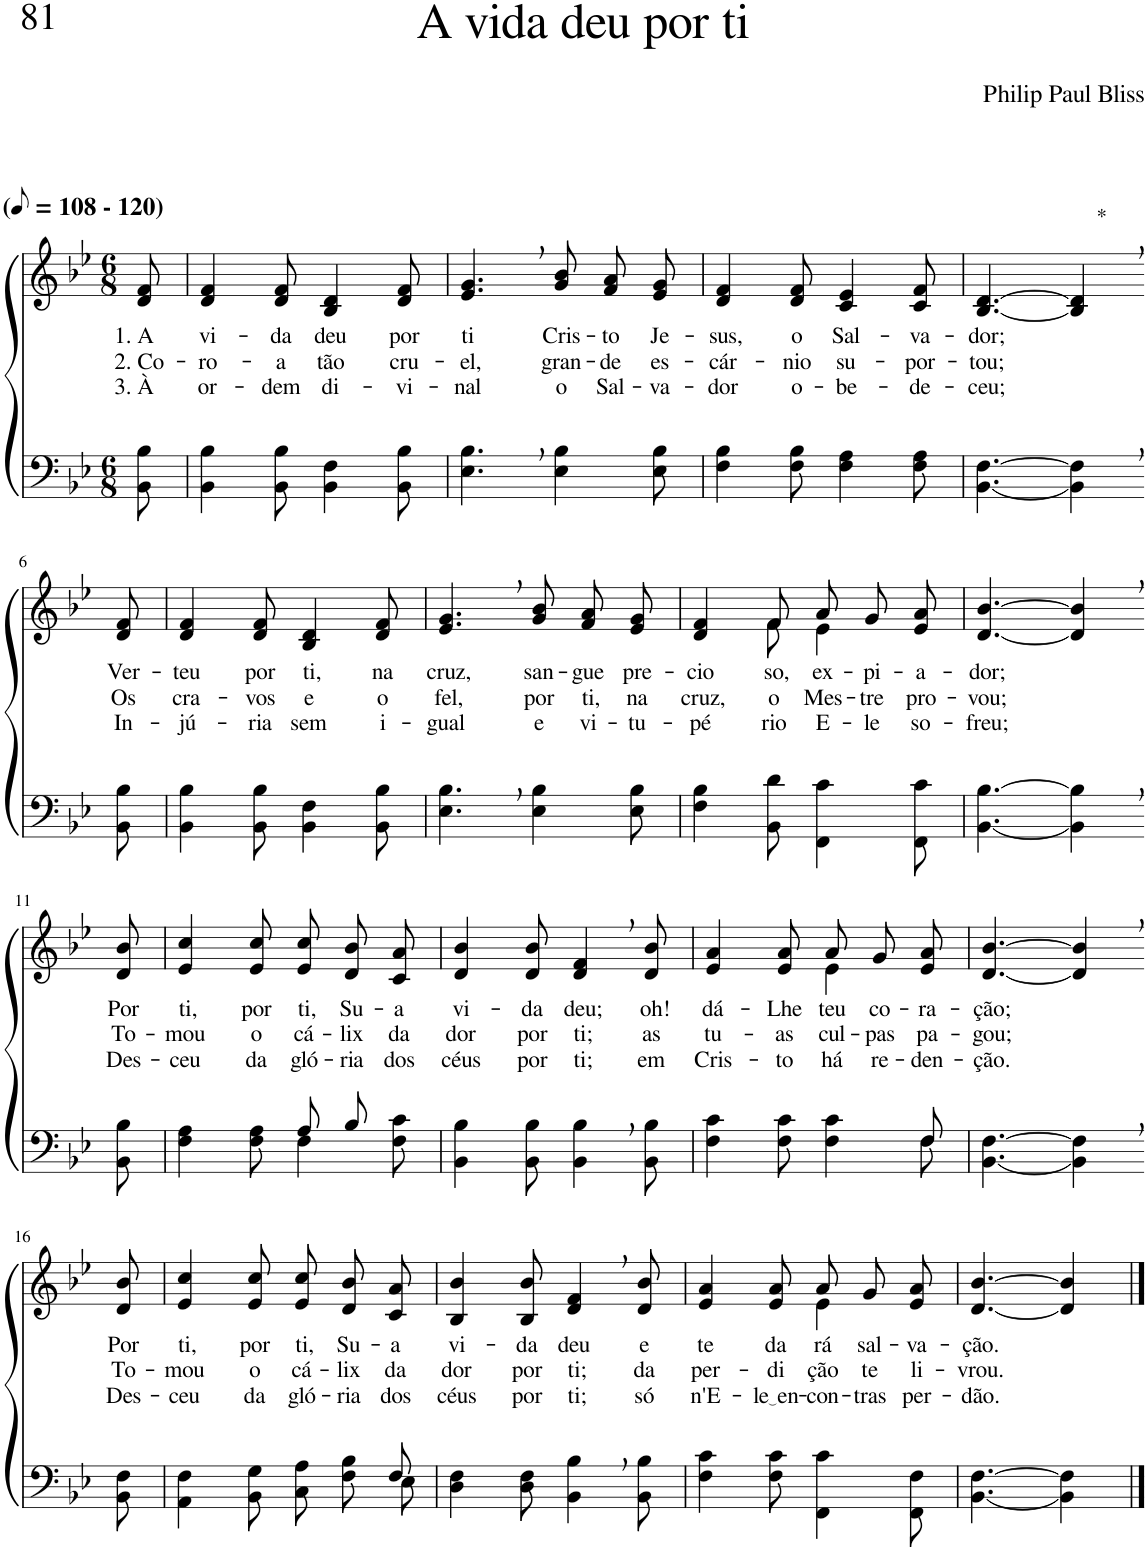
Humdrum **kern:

**kern	**kern	**text	**text	**text
*part2	*part1	*part1	*part1	*part1
*staff2	*staff1	*staff1	*staff1	*staff1
*I"Parte III e IV	*I"Parte I e II	*	*	*
*clefF4	*clefG2	*	*	*
*Trd-1c-2	*Trd-1c-2	*	*	*
*k[b-e-]	*k[b-e-]	*	*	*
*M6/8	*M6/8	*	*	*
*MM54	*MM54	*	*	*
=1	=1	=1	=1	=1
!	!LO:TX:a:B:t=(	!	!	!
!	!LO:TX:a:B:t=- 120)	!	!	!
!	!	!LO:LY:b	!LO:LY:b	!LO:LY:b
8BB-\ 8B-\	8d/ 8f/	1. A	2. Co-	3. À
=2	=2	=2	=2	=2
!	!	!LO:LY:b	!LO:LY:b	!LO:LY:b
4BB-\ 4B-\	4d/ 4f/	vi-	-ro-	or-
!	!	!LO:LY:b	!LO:LY:b	!LO:LY:b
8BB-\ 8B-\	8d/ 8f/	-da	-a	-dem
!	!	!LO:LY:b	!LO:LY:b	!LO:LY:b
4BB-\ 4F\	4B-/ 4d/	deu	tão	di-
!	!	!LO:LY:b	!LO:LY:b	!LO:LY:b
8BB-\ 8B-\	8d/ 8f/	por	cru-	-vi-
=3	=3	=3	=3	=3
!	!	!LO:LY:b	!LO:LY:b	!LO:LY:b
4.E-\, 4.B-\,	4.e-/, 4.g/,	ti	-el,	-nal
!	!	!LO:LY:b	!LO:LY:b	!LO:LY:b
4E-\ 4B-\	8g/ 8b-/L	Cris-	gran-	o
!	!	!LO:LY:b	!LO:LY:b	!LO:LY:b
.	8f/ 8a/	-to	-de	Sal-
!	!	!LO:LY:b	!LO:LY:b	!LO:LY:b
8E-\ 8B-\	8e-/ 8g/J	Je-	es-	-va-
=4	=4	=4	=4	=4
!	!	!LO:LY:b	!LO:LY:b	!LO:LY:b
4F\ 4B-\	4d/ 4f/	-sus,	-cár-	-dor
!	!	!LO:LY:b	!LO:LY:b	!LO:LY:b
8F\ 8B-\	8d/ 8f/	o	-nio	o-
!	!	!LO:LY:b	!LO:LY:b	!LO:LY:b
4F\ 4A\	4c/ 4e-/	Sal-	su-	-be-
!	!	!LO:LY:b	!LO:LY:b	!LO:LY:b
8F\ 8A\	8c/ 8f/	-va-	-por-	-de-
=5	=5	=5	=5	=5
!	!	!LO:LY:b	!LO:LY:b	!LO:LY:b
[4.BB-\ [4.F\	[4.B-/ [4.d/	-dor;	-tou;	-ceu;
!	!LO:TX:a:t=*	!	!	!
4BB-\], 4F\],	4B-/], 4d/],	.	.	.
!!LO:LB:g=z
=6-	=6-	=6-	=6-	=6-
!	!	!LO:LY:b	!LO:LY:b	!LO:LY:b
8BB-\ 8B-\	8d/ 8f/	-Ver-	-Os	In-
=7	=7	=7	=7	=7
!	!	!LO:LY:b	!LO:LY:b	!LO:LY:b
4BB-\ 4B-\	4d/ 4f/	-teu	cra-	-jú-
!	!	!LO:LY:b	!LO:LY:b	!LO:LY:b
8BB-\ 8B-\	8d/ 8f/	por	-vos	-ria
!	!	!LO:LY:b	!LO:LY:b	!LO:LY:b
4BB-\ 4F\	4B-/ 4d/	ti,	e	sem
!	!	!LO:LY:b	!LO:LY:b	!LO:LY:b
8BB-\ 8B-\	8d/ 8f/	na	o	i-
=8	=8	=8	=8	=8
!	!	!LO:LY:b	!LO:LY:b	!LO:LY:b
4.E-\, 4.B-\,	4.e-/, 4.g/,	cruz,	fel,	-gual
!	!	!LO:LY:b	!LO:LY:b	!LO:LY:b
4E-\ 4B-\	8g/ 8b-/L	san-	por	e
!	!	!LO:LY:b	!LO:LY:b	!LO:LY:b
.	8f/ 8a/	-gue	ti,	vi-
!	!	!LO:LY:b	!LO:LY:b	!LO:LY:b
8E-\ 8B-\	8e-/ 8g/J	pre-	na	-tu-
=9	=9	=9	=9	=9
!	!	!LO:LY:b	!LO:LY:b	!LO:LY:b
*	*^	*	*	*
4F\ 4B-\	4d/ 4f/	4ryy	-cio-	cruz,	-pé-
!	!	!	!LO:LY:b	!LO:LY:b	!LO:LY:b
8BB-\ 8d\	8f/	8f\	-so,	o	-rio
!	!	!	!LO:LY:b	!LO:LY:b	!LO:LY:b
4FF\ 4c\	8a/L	4e-\	ex-	Mes-	E-
!	!	!	!LO:LY:b	!LO:LY:b	!LO:LY:b
.	8g/	.	-pi-	-tre	-le
!	!	!	!LO:LY:b	!LO:LY:b	!LO:LY:b
8FF\ 8c\	8e-/ 8a/J	8ryy	-a-	pro-	so-
=10	=10	=10	=10	=10	=10
!	!	!	!LO:LY:b	!LO:LY:b	!LO:LY:b
*	*v	*v	*	*	*
[4.BB-\ [4.B-\	[4.d/ [4.b-/	-dor;	-vou;	-freu;
4BB-\], 4B-\],	4d/], 4b-/],	.	.	.
!!LO:LB:g=z
=11-	=11-	=11-	=11-	=11-
!	!	!LO:LY:b	!LO:LY:b	!LO:LY:b
8BB-\ 8B-\	8d/ 8b-/	Por	To-	Des-
=12	=12	=12	=12	=12
*^	*	*	*	*
!	!	!	!LO:LY:b	!LO:LY:b	!LO:LY:b
4F\ 4A\	4.ryy	4e-/ 4cc/	ti,	-mou	-ceu
!	!	!	!LO:LY:b	!LO:LY:b	!LO:LY:b
8F\ 8A\	.	8e-/ 8cc/	por	o	da
!	!	!	!LO:LY:b	!LO:LY:b	!LO:LY:b
8A\L	4F\	8e-/ 8cc/L	ti,	cá-	gló-
!	!	!	!LO:LY:b	!LO:LY:b	!LO:LY:b
8B-\	.	8d/ 8b-/	Su-	-lix	-ria
!	!	!	!LO:LY:b	!LO:LY:b	!LO:LY:b
8F\ 8c\J	8ryy	8c/ 8a/J	-a	da	dos
=13	=13	=13	=13	=13	=13
!	!	!	!LO:LY:b	!LO:LY:b	!LO:LY:b
*v	*v	*	*	*	*
4BB-\ 4B-\	4d/ 4b-/	vi-	dor	céus
!	!	!LO:LY:b	!LO:LY:b	!LO:LY:b
8BB-\ 8B-\	8d/ 8b-/	-da	por	por
!	!	!LO:LY:b	!LO:LY:b	!LO:LY:b
4BB-\, 4B-\,	4d/, 4f/,	deu;	ti;	ti;
!	!	!LO:LY:b	!LO:LY:b	!LO:LY:b
8BB-\ 8B-\	8d/ 8b-/	oh!	as	em
=14	=14	=14	=14	=14
*^	*	*	*	*
!	!	!	!LO:LY:b	!LO:LY:b	!LO:LY:b
*	*	*^	*	*	*
4F\ 4c\	8ryy	4e-/ 4a/	4.ryy	dá-	tu-	Cris-
!	!	!	!	!LO:LY:b	!LO:LY:b	!LO:LY:b
*v	*v	*	*	*	*	*
8F\ 8c\	8e-/ 8a/	.	-Lhe	-as	-to
!	!	!	!LO:LY:b	!LO:LY:b	!LO:LY:b
4F\ 4c\	8a/L	4e-\	teu	cul-	há
!	!	!	!LO:LY:b	!LO:LY:b	!LO:LY:b
.	8g/	.	co-	-pas	re-
*^	*	*	*	*	*
!	!	!	!	!LO:LY:b	!LO:LY:b	!LO:LY:b
8F\	8F/	8e-/ 8a/J	8ryy	-ra-	pa-	-den-
=15	=15	=15	=15	=15	=15	=15
!	!	!	!	!LO:LY:b	!LO:LY:b	!LO:LY:b
*v	*v	*	*	*	*	*
*	*v	*v	*	*	*
[4.BB-\ [4.F\	[4.d/ [4.b-/	-ção;	-gou;	-ção.
4BB-\], 4F\],	4d/], 4b-/],	.	.	.
!!LO:LB:g=z
=16-	=16-	=16-	=16-	=16-
!	!	!LO:LY:b	!LO:LY:b	!LO:LY:b
8BB-\ 8F\	8d/ 8b-/	Por	-To-	Des-
=17	=17	=17	=17	=17
*^	*	*	*	*
!	!	!	!LO:LY:b	!LO:LY:b	!LO:LY:b
2ryy	4AA\ 4F\	4e-/ 4cc/	ti,	-mou	-ceu
!	!	!	!LO:LY:b	!LO:LY:b	!LO:LY:b
.	8BB-\ 8G\	8e-/ 8cc/	por	o	da
!	!	!	!LO:LY:b	!LO:LY:b	!LO:LY:b
.	8C\ 8A\L	8e-/ 8cc/L	ti,	cá-	gló-
!	!	!	!LO:LY:b	!LO:LY:b	!LO:LY:b
8ryy	8F\ 8B-\	8d/ 8b-/	Su-	-lix	-ria
!	!	!	!LO:LY:b	!LO:LY:b	!LO:LY:b
8F/	8E-\J	8c/ 8a/J	-a	da	dos
=18	=18	=18	=18	=18	=18
!	!	!	!LO:LY:b	!LO:LY:b	!LO:LY:b
*v	*v	*	*	*	*
4D\ 4F\	4B-/ 4b-/	vi-	dor	céus
!	!	!LO:LY:b	!LO:LY:b	!LO:LY:b
8D\ 8F\	8B-/ 8b-/	-da	por	por
!	!	!LO:LY:b	!LO:LY:b	!LO:LY:b
4BB-\, 4B-\,	4d/, 4f/,	deu	ti;	ti;
!	!	!LO:LY:b	!LO:LY:b	!LO:LY:b
8BB-\ 8B-\	8d/ 8b-/	e	da	só
=19	=19	=19	=19	=19
!	!	!LO:LY:b	!LO:LY:b	!LO:LY:b
*	*^	*	*	*
4F\ 4c\	4e-/ 4a/	4.ryy	te	per-	n'E-
!	!	!	!LO:LY:b	!LO:LY:b	!LO:LY:b
8F\ 8c\	8e-/ 8a/	.	da-	-di-	le en
!	!	!	!	!	!LO:LY:b
!	!	!	!LO:LY:b	!LO:LY:b	!
4FF\ 4c\	8a/L	4e-\	-rá	-ção	-con-
!	!	!	!LO:LY:b	!LO:LY:b	!LO:LY:b
.	8g/	.	sal-	te	-tras
!	!	!	!LO:LY:b	!LO:LY:b	!LO:LY:b
8FF\ 8F\	8e-/ 8a/J	8ryy	-va-	li-	per-
=20	=20	=20	=20	=20	=20
!	!	!	!LO:LY:b	!LO:LY:b	!LO:LY:b
*	*v	*v	*	*	*
[4.BB-\ [4.F\	[4.d/ [4.b-/	-ção.	-vrou.	-dão.
4BB-\] 4F\]	4d/] 4b-/]	.	.	.
==	==	==	==	==
*-	*-	*-	*-	*-
